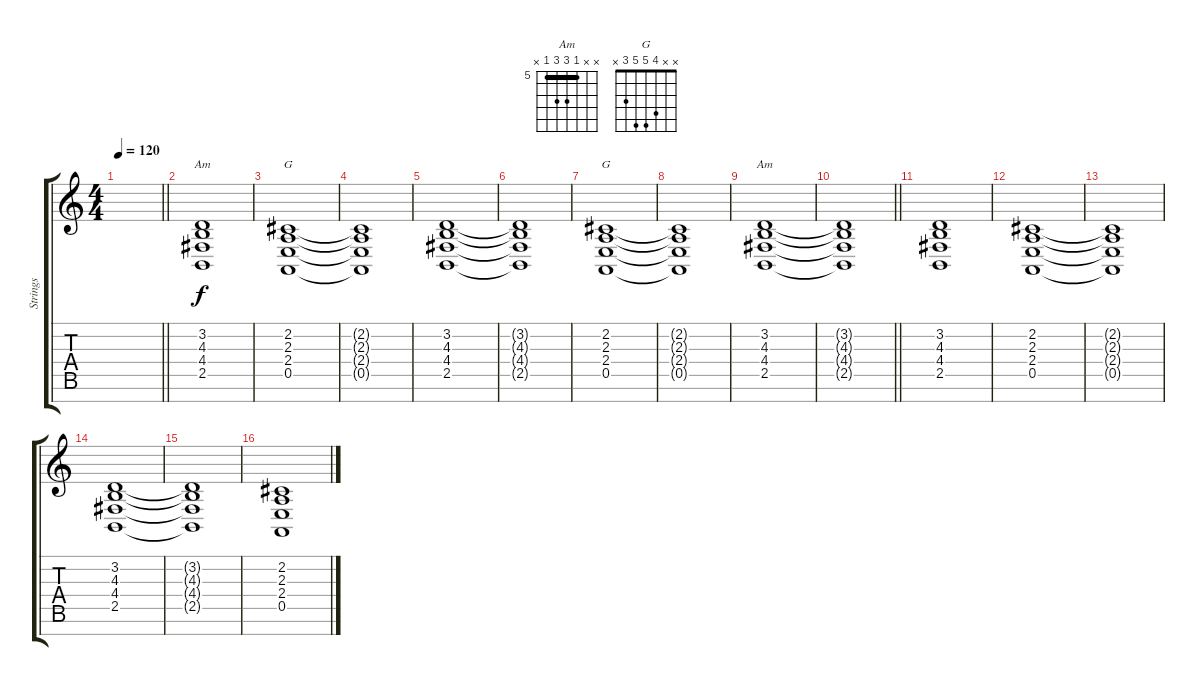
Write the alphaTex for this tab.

\track ("Strings" "Strings") {instrument stringensemble1}
\staff {score tabs}
\tuning (E4 B3 G3 D3 A2 E2 B1) {hide}
\chord ("Am" x x x x x x x)
\chord ("G" x x x x x x x)
\chord ("G" x x 4 5 5 3 x)
\chord ("Am" x x 5 7 7 5 x) {firstfret 5 barre 5}
\ts (4 4)
\tempo 120
\clef g2
\barLineRight lightlight
\ks c
|
(3.2 4.3 4.4 2.5).1{ch "Am"} |
(2.2 2.3 2.4 0.5).1{ch "G"} |
(2.2{t} 2.3{t} 2.4{t} 0.5{t}).1 |
(3.2 4.3 4.4 2.5).1 |
(3.2{t} 4.3{t} 4.4{t} 2.5{t}).1 |
(2.2 2.3 2.4 0.5).1{ch "G"} |
(2.2{t} 2.3{t} 2.4{t} 0.5{t}).1 |
(3.2 4.3 4.4 2.5).1{ch "Am"} |
\barLineRight lightlight
(3.2{t} 4.3{t} 4.4{t} 2.5{t}).1 |
(3.2 4.3 4.4 2.5).1 |
(2.2 2.3 2.4 0.5).1 |
(2.2{t} 2.3{t} 2.4{t} 0.5{t}).1 |
(3.2 4.3 4.4 2.5).1 |
(3.2{t} 4.3{t} 4.4{t} 2.5{t}).1 |
(2.2 2.3 2.4 0.5).1
